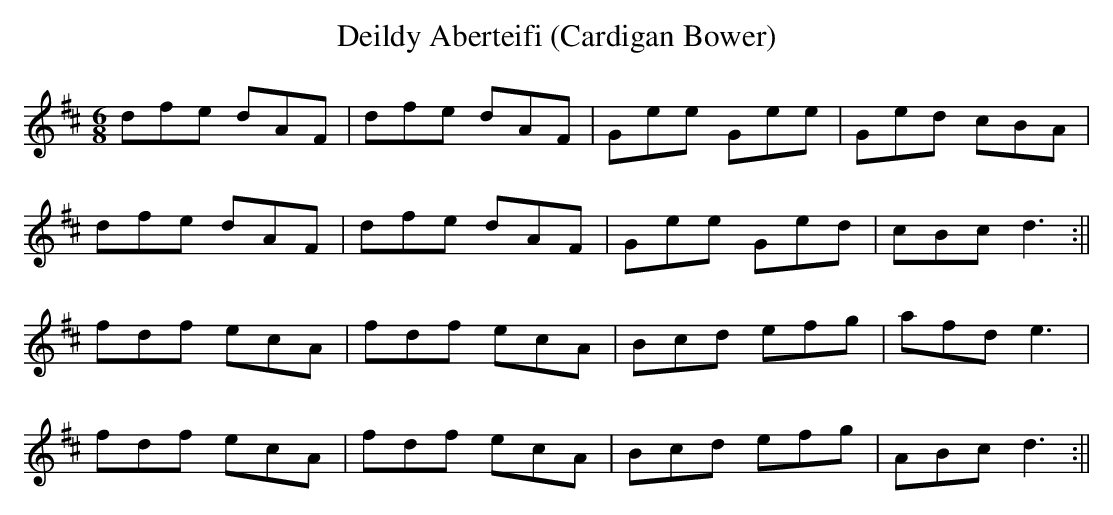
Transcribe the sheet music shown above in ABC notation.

X:1
T:Deildy Aberteifi (Cardigan Bower)
M:6/8
L:1/8
K:D
dfe dAF | dfe dAF | Gee Gee | Ged cBA |!
dfe dAF | dfe dAF | Gee Ged | cBc d3:||!
fdf ecA | fdf ecA | Bcd efg | afd e3 |!
fdf ecA | fdf ecA | Bcd efg | ABc d3:||
